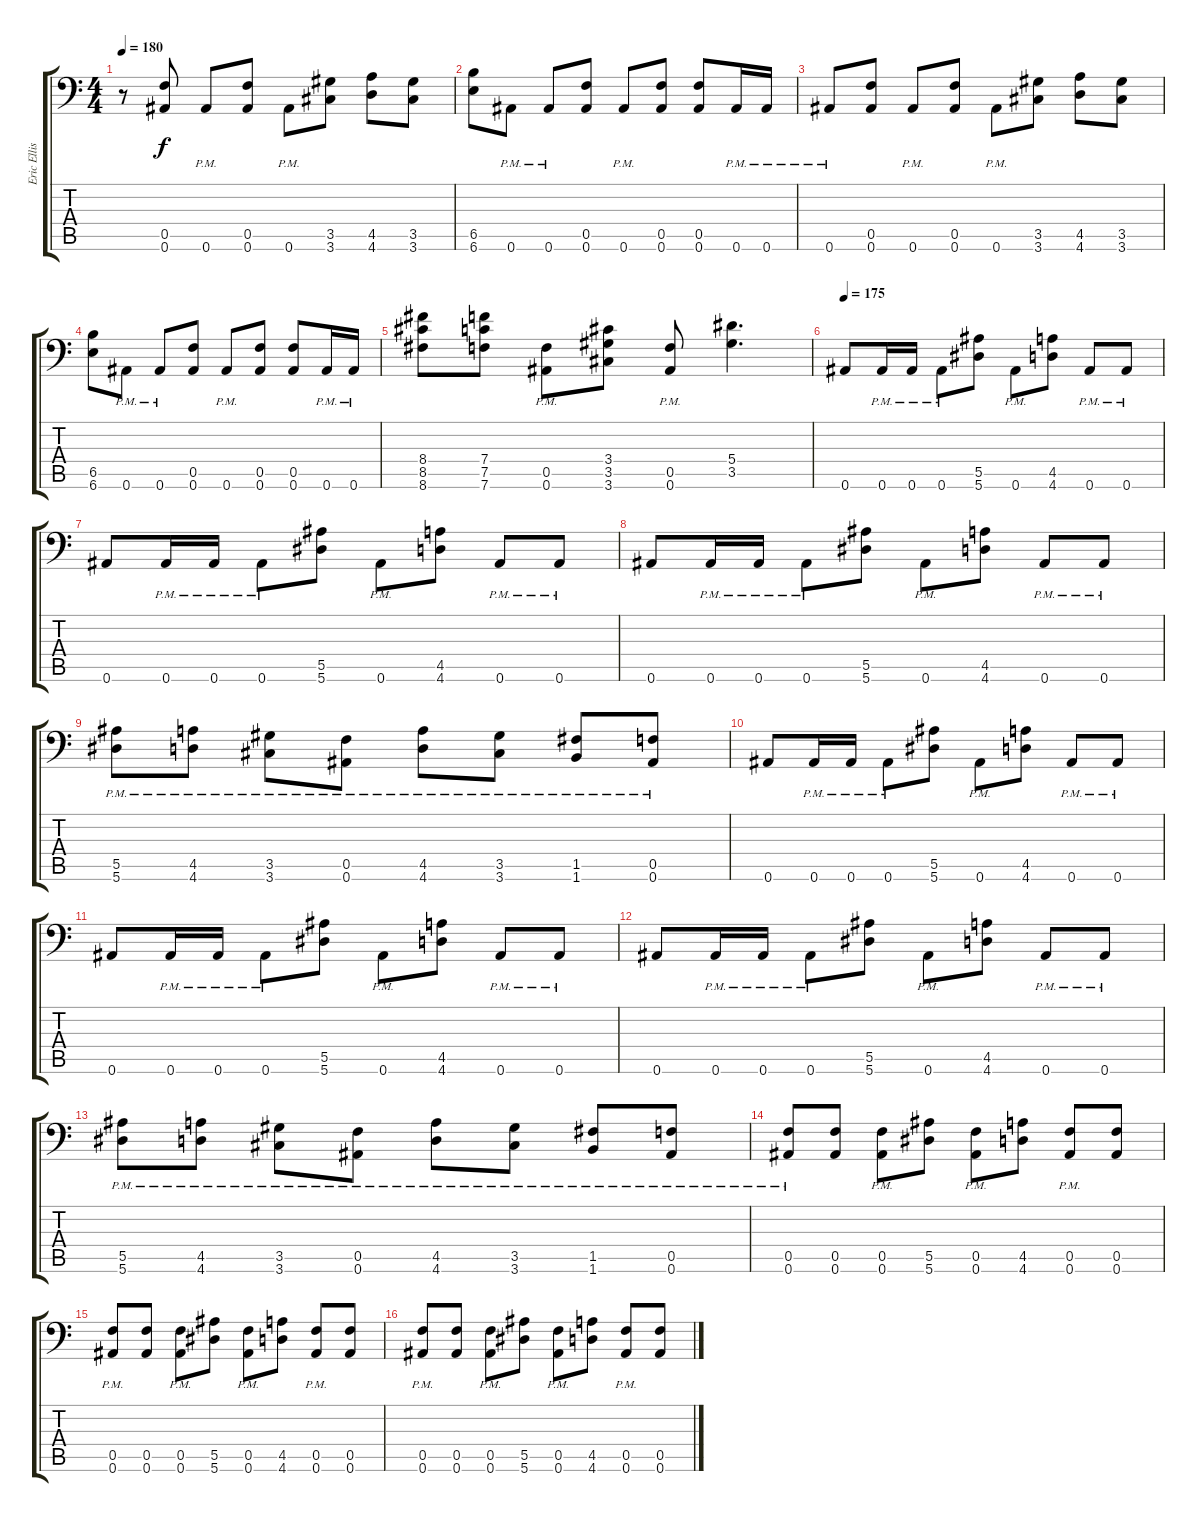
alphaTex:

\track ("Eric Ellis" "Eric Ellis") {instrument distortionguitar}
\staff {score tabs}
\tuning (C4 G3 Eb3 Bb2 F2 Bb1) {hide}
\ts (4 4)
\tempo 180
\clef f4
\ks c
r.8{dy f} (0.5 0.6).8 0.6{pm}.8 (0.5 0.6).8 0.6{pm}.8 (3.5 3.6).8 (4.5 4.6).8 (3.5 3.6).8 |
(6.5 6.6).8 0.6{pm}.8 0.6{pm}.8 (0.5 0.6).8 0.6{pm}.8 (0.5 0.6).8 (0.5 0.6).8 0.6{pm}.16 0.6{pm}.16 |
0.6{pm}.8 (0.5 0.6).8 0.6{pm}.8 (0.5 0.6).8 0.6{pm}.8 (3.5 3.6).8 (4.5 4.6).8 (3.5 3.6).8 |
(6.5 6.6).8 0.6{pm}.8 0.6{pm}.8 (0.5 0.6).8 0.6{pm}.8 (0.5 0.6).8 (0.5 0.6).8 0.6{pm}.16 0.6{pm}.16 |
(8.4 8.5 8.6).8 (7.4 7.5 7.6).8 (0.5{pm} 0.6{pm}).8 (3.4 3.5 3.6).8 (0.5{pm} 0.6{pm}).8 (5.4 3.5).4{d} |
\tempo 175
0.6.8 0.6{pm}.16 0.6{pm}.16 0.6{pm}.8 (5.5 5.6).8 0.6{pm}.8 (4.5 4.6).8 0.6{pm}.8 0.6{pm}.8 |
0.6.8 0.6{pm}.16 0.6{pm}.16 0.6{pm}.8 (5.5 5.6).8 0.6{pm}.8 (4.5 4.6).8 0.6{pm}.8 0.6{pm}.8 |
0.6.8 0.6{pm}.16 0.6{pm}.16 0.6{pm}.8 (5.5 5.6).8 0.6{pm}.8 (4.5 4.6).8 0.6{pm}.8 0.6{pm}.8 |
(5.5{pm} 5.6{pm}).8 (4.5{pm} 4.6{pm}).8 (3.5{pm} 3.6{pm}).8 (0.5{pm} 0.6{pm}).8 (4.5{pm} 4.6{pm}).8 (3.5{pm} 3.6{pm}).8 (1.5{pm} 1.6{pm}).8 (0.5{pm} 0.6{pm}).8 |
0.6.8 0.6{pm}.16 0.6{pm}.16 0.6{pm}.8 (5.5 5.6).8 0.6{pm}.8 (4.5 4.6).8 0.6{pm}.8 0.6{pm}.8 |
0.6.8 0.6{pm}.16 0.6{pm}.16 0.6{pm}.8 (5.5 5.6).8 0.6{pm}.8 (4.5 4.6).8 0.6{pm}.8 0.6{pm}.8 |
0.6.8 0.6{pm}.16 0.6{pm}.16 0.6{pm}.8 (5.5 5.6).8 0.6{pm}.8 (4.5 4.6).8 0.6{pm}.8 0.6{pm}.8 |
(5.5{pm} 5.6{pm}).8 (4.5{pm} 4.6{pm}).8 (3.5{pm} 3.6{pm}).8 (0.5{pm} 0.6{pm}).8 (4.5{pm} 4.6{pm}).8 (3.5{pm} 3.6{pm}).8 (1.5{pm} 1.6{pm}).8 (0.5{pm} 0.6{pm}).8 |
(0.5{pm} 0.6{pm}).8 (0.5 0.6).8 (0.5{pm} 0.6{pm}).8 (5.5 5.6).8 (0.5{pm} 0.6{pm}).8 (4.5 4.6).8 (0.5{pm} 0.6{pm}).8 (0.5 0.6).8 |
(0.5{pm} 0.6{pm}).8 (0.5 0.6).8 (0.5{pm} 0.6{pm}).8 (5.5 5.6).8 (0.5{pm} 0.6{pm}).8 (4.5 4.6).8 (0.5{pm} 0.6{pm}).8 (0.5 0.6).8 |
(0.5{pm} 0.6{pm}).8 (0.5 0.6).8 (0.5{pm} 0.6{pm}).8 (5.5 5.6).8 (0.5{pm} 0.6{pm}).8 (4.5 4.6).8 (0.5{pm} 0.6{pm}).8 (0.5 0.6).8
